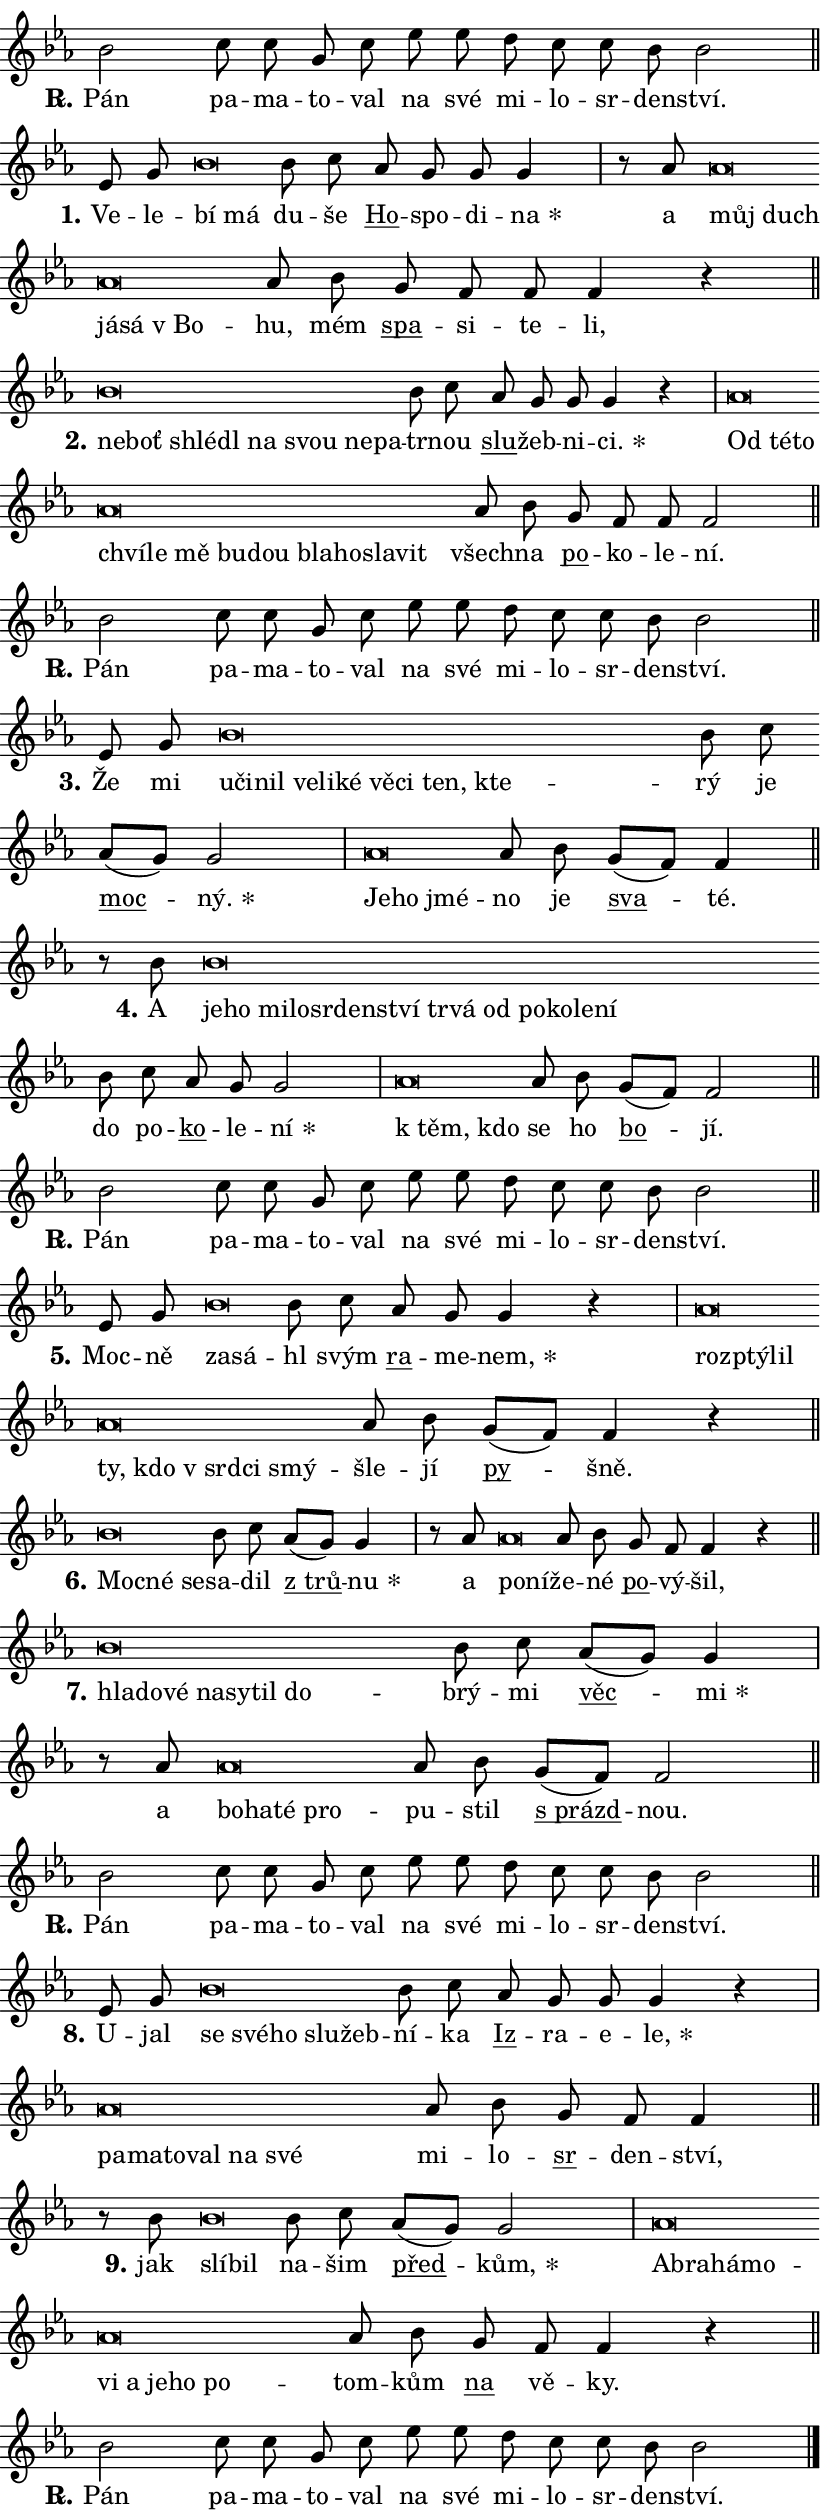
\version "2.24.0"
\header { tagline = "" }
\paper {
  indent = 0\cm
  top-margin = 0\cm
  right-margin = 0.13\cm % to fit lyric hyphens
  bottom-margin = 0\cm
  left-margin = 0\cm
  paper-width = 14\cm
  page-breaking = #ly:one-page-breaking
  system-system-spacing.basic-distance = #11
  score-system-spacing.basic-distance = #11
  ragged-last = ##f
}


%% Author: Thomas Morley
%% https://lists.gnu.org/archive/html/lilypond-user/2020-05/msg00002.html
#(define (line-position grob)
"Returns position of @var[grob} in current system:
   @code{'start}, if at first time-step
   @code{'end}, if at last time-step
   @code{'middle} otherwise
"
  (let* ((col (ly:item-get-column grob))
         (ln (ly:grob-object col 'left-neighbor))
         (rn (ly:grob-object col 'right-neighbor))
         (col-to-check-left (if (ly:grob? ln) ln col))
         (col-to-check-right (if (ly:grob? rn) rn col))
         (break-dir-left
           (and
             (ly:grob-property col-to-check-left 'non-musical #f)
             (ly:item-break-dir col-to-check-left)))
         (break-dir-right
           (and
             (ly:grob-property col-to-check-right 'non-musical #f)
             (ly:item-break-dir col-to-check-right))))
        (cond ((eqv? 1 break-dir-left) 'start)
              ((eqv? -1 break-dir-right) 'end)
              (else 'middle))))

#(define (tranparent-at-line-position vctor)
  (lambda (grob)
  "Relying on @code{line-position} select the relevant enry from @var{vctor}.
Used to determine transparency,"
    (case (line-position grob)
      ((end) (not (vector-ref vctor 0)))
      ((middle) (not (vector-ref vctor 1)))
      ((start) (not (vector-ref vctor 2))))))

noteHeadBreakVisibility =
#(define-music-function (break-visibility)(vector?)
"Makes @code{NoteHead}s transparent relying on @var{break-visibility}"
#{
  \override NoteHead.transparent =
    #(tranparent-at-line-position break-visibility)
#})

#(define delete-ledgers-for-transparent-note-heads
  (lambda (grob)
    "Reads whether a @code{NoteHead} is transparent.
If so this @code{NoteHead} is removed from @code{'note-heads} from
@var{grob}, which is supposed to be @code{LedgerLineSpanner}.
As a result ledgers are not printed for this @code{NoteHead}"
    (let* ((nhds-array (ly:grob-object grob 'note-heads))
           (nhds-list
             (if (ly:grob-array? nhds-array)
                 (ly:grob-array->list nhds-array)
                 '()))
           ;; Relies on the transparent-property being done before
           ;; Staff.LedgerLineSpanner.after-line-breaking is executed.
           ;; This is fragile ...
           (to-keep
             (remove
               (lambda (nhd)
                 (ly:grob-property nhd 'transparent #f))
               nhds-list)))
      ;; TODO find a better method to iterate over grob-arrays, similiar
      ;; to filter/remove etc for lists
      ;; For now rebuilt from scratch
      (set! (ly:grob-object grob 'note-heads)  '())
      (for-each
        (lambda (nhd)
          (ly:pointer-group-interface::add-grob grob 'note-heads nhd))
        to-keep))))

squashNotes = {
  \override NoteHead.X-extent = #'(-0.2 . 0.2)
  \override NoteHead.Y-extent = #'(-0.75 . 0)
  \override NoteHead.stencil =
    #(lambda (grob)
       (let ((pos (ly:grob-property grob 'staff-position)))
         (begin
           (if (< pos -7) (display "ERROR: Lower brevis then expected\n") (display ""))
           (if (<= pos -6) ly:text-interface::print ly:note-head::print))))
}
unSquashNotes = {
  \revert NoteHead.X-extent
  \revert NoteHead.Y-extent
  \revert NoteHead.stencil
}

hideNotes = \noteHeadBreakVisibility #begin-of-line-visible
unHideNotes = \noteHeadBreakVisibility #all-visible

% work-around for resetting accidentals
% https://lilypond.org/doc/v2.23/Documentation/notation/displaying-rhythms#unmetered-music
cadenzaMeasure = {
  \cadenzaOff
  \partial 1024 s1024
  \cadenzaOn
}

#(define-markup-command (accent layout props text) (markup?)
  "Underline accented syllable"
  (interpret-markup layout props
    #{\markup \override #'(offset . 4.3) \underline { #text }#}))

responsum = \markup \concat {
  "R" \hspace #-1.05 \path #0.1 #'((moveto 0 0.07) (lineto 0.9 0.8)) \hspace #0.05 "."
}

spaceSize = #0.6828661417322834 % exact space size for TeX Gyre Schola

\layout {
  \context {
    \Staff
    \remove "Time_signature_engraver"
    \override LedgerLineSpanner.after-line-breaking = #delete-ledgers-for-transparent-note-heads
  }
  \context {
    \Lyrics {
      \override LyricSpace.minimum-distance = \spaceSize
      \override LyricText.font-name = #"TeX Gyre Schola"
      \override LyricText.font-size = 1
      \override StanzaNumber.font-name = #"TeX Gyre Schola Bold"
      \override StanzaNumber.font-size = 1
    }
  }
  \context {
    \Score 
    \override NoteHead.text =
      #(lambda (grob) 
        (let ((pos (ly:grob-property grob 'staff-position)))
          #{\markup {
            \combine
              \halign #-0.55 \raise #(if (= pos -6) 0 0.5) \override #'(thickness . 2) \draw-line #'(3.2 . 0)
              \musicglyph "noteheads.sM1"
          }#}))
  }
}

% magnetic-lyrics.ily
%
%   written by
%     Jean Abou Samra <jean@abou-samra.fr>
%     Werner Lemberg <wl@gnu.org>
%
%   adapted by
%     Jiri Hon <jiri.hon@gmail.com>
%
% Version 2022-Apr-15

% https://www.mail-archive.com/lilypond-user@gnu.org/msg149350.html

#(define (Left_hyphen_pointer_engraver context)
   "Collect syllable-hyphen-syllable occurrences in lyrics and store
them in properties.  This engraver only looks to the left.  For
example, if the lyrics input is @code{foo -- bar}, it does the
following.

@itemize @bullet
@item
Set the @code{text} property of the @code{LyricHyphen} grob between
@q{foo} and @q{bar} to @code{foo}.

@item
Set the @code{left-hyphen} property of the @code{LyricText} grob with
text @q{foo} to the @code{LyricHyphen} grob between @q{foo} and
@q{bar}.
@end itemize

Use this auxiliary engraver in combination with the
@code{lyric-@/text::@/apply-@/magnetic-@/offset!} hook."
   (let ((hyphen #f)
         (text #f))
     (make-engraver
      (acknowledgers
       ((lyric-syllable-interface engraver grob source-engraver)
        (set! text grob)))
      (end-acknowledgers
       ((lyric-hyphen-interface engraver grob source-engraver)
        ;(when (not (grob::has-interface grob 'lyric-space-interface))
          (set! hyphen grob)));)
      ((stop-translation-timestep engraver)
       (when (and text hyphen)
         (ly:grob-set-object! text 'left-hyphen hyphen))
       (set! text #f)
       (set! hyphen #f)))))

#(define (lyric-text::apply-magnetic-offset! grob)
   "If the space between two syllables is less than the value in
property @code{LyricText@/.details@/.squash-threshold}, move the right
syllable to the left so that it gets concatenated with the left
syllable.

Use this function as a hook for
@code{LyricText@/.after-@/line-@/breaking} if the
@code{Left_@/hyphen_@/pointer_@/engraver} is active."
   (let ((hyphen (ly:grob-object grob 'left-hyphen #f)))
     (when hyphen
       (let ((left-text (ly:spanner-bound hyphen LEFT)))
         (when (grob::has-interface left-text 'lyric-syllable-interface)
           (let* ((common (ly:grob-common-refpoint grob left-text X))
                  (this-x-ext (ly:grob-extent grob common X))
                  (left-x-ext
                   (begin
                     ;; Trigger magnetism for left-text.
                     (ly:grob-property left-text 'after-line-breaking)
                     (ly:grob-extent left-text common X)))
                  ;; `delta` is the gap width between two syllables.
                  (delta (- (interval-start this-x-ext)
                            (interval-end left-x-ext)))
                  (details (ly:grob-property grob 'details))
                  (threshold (assoc-get 'squash-threshold details 0.2)))
             (when (< delta threshold)
               (let* (;; We have to manipulate the input text so that
                      ;; ligatures crossing syllable boundaries are not
                      ;; disabled.  For languages based on the Latin
                      ;; script this is essentially a beautification.
                      ;; However, for non-Western scripts it can be a
                      ;; necessity.
                      (lt (ly:grob-property left-text 'text))
                      (rt (ly:grob-property grob 'text))
                      (is-space (grob::has-interface hyphen 'lyric-space-interface))
                      (space (if is-space " " ""))
                      (extra-delta (if is-space spaceSize 0))
                      ;; Append new syllable.
                      (ltrt-space (if (and (string? lt) (string? rt))
                                (string-append lt space rt)
                                (make-concat-markup (list lt space rt))))
                      ;; Right-align `ltrt` to the right side.
                      (ltrt-space-markup (grob-interpret-markup
                               grob
                               (make-translate-markup
                                (cons (interval-length this-x-ext) 0)
                                (make-right-align-markup ltrt-space)))))
                 (begin
                   ;; Don't print `left-text`.
                   (ly:grob-set-property! left-text 'stencil #f)
                   ;; Set text and stencil (which holds all collected
                   ;; syllables so far) and shift it to the left.
                   (ly:grob-set-property! grob 'text ltrt-space)
                   (ly:grob-set-property! grob 'stencil ltrt-space-markup)
                   (ly:grob-translate-axis! grob (- (- delta extra-delta)) X))))))))))


#(define (lyric-hyphen::displace-bounds-first grob)
   ;; Make very sure this callback isn't triggered too early.
   (let ((left (ly:spanner-bound grob LEFT))
         (right (ly:spanner-bound grob RIGHT)))
     (ly:grob-property left 'after-line-breaking)
     (ly:grob-property right 'after-line-breaking)
     (ly:lyric-hyphen::print grob)))

squashThreshold = #0.4

\layout {
  \context {
    \Lyrics
    \consists #Left_hyphen_pointer_engraver
    \override LyricText.after-line-breaking =
      #lyric-text::apply-magnetic-offset!
    \override LyricHyphen.stencil = #lyric-hyphen::displace-bounds-first
    \override LyricText.details.squash-threshold = \squashThreshold
    \override LyricHyphen.minimum-distance = 0
    \override LyricHyphen.minimum-length = \squashThreshold
  }
}

squashText = \override LyricText.details.squash-threshold = 9999
unSquashText = \override LyricText.details.squash-threshold = \squashThreshold

leftText = \override LyricText.self-alignment-X = #LEFT
unLeftText = \revert LyricText.self-alignment-X

starOffset = #(lambda (grob) 
                (let ((x_offset (ly:self-alignment-interface::aligned-on-x-parent grob)))
                  (if (= x_offset 0) 0 (+ x_offset 1.2))))

star = #(define-music-function (syllable)(string?)
"Append star separator at the end of a syllable"
#{
  \once \override LyricText.X-offset = #starOffset
  \lyricmode { \markup {
    #syllable
    \override #'((font-name . "TeX Gyre Schola Bold")) \hspace #0.2 \lower #0.65 \larger "*"
  } }
#})

starAccent = #(define-music-function (syllable)(string?)
"Append star separator at the end of a syllable and make accent"
#{
  \once \override LyricText.X-offset = #starOffset
  \lyricmode { \markup {
    \accent #syllable
    \override #'((font-name . "TeX Gyre Schola Bold")) \hspace #0.2 \lower #0.65 \larger "*"
  } }
#})

breath = #(define-music-function (syllable)(string?)
"Append breathing indicator at the end of a syllable"
#{
  \lyricmode { \markup { #syllable "+" } }
#})

optionalBreath = #(define-music-function (syllable)(string?)
"Append optional breathing indicator at the end of a syllable"
#{
  \lyricmode { \markup { #syllable "(+)" } }
#})


\score {
    <<
        \new Voice = "melody" { \cadenzaOn \key es \major \relative { bes'2 c8 c g c \bar "" es es d c c bes bes2 \cadenzaMeasure \bar "||" \break } }
        \new Lyrics \lyricsto "melody" { \lyricmode { \set stanza = \responsum
Pán pa -- ma -- to -- val na své mi -- lo -- sr -- den -- ství. } }
    >>
    \layout {}
}

\score {
    <<
        \new Voice = "melody" { \cadenzaOn \key es \major \relative { es'8 g \bar "" \squashNotes bes\breve*1/16 \hideNotes \breve*1/16 \bar "" \unHideNotes \unSquashNotes bes8 c \bar "" as g g g4 \cadenzaMeasure \bar "|" r8 as8 \squashNotes as\breve*1/16 \hideNotes \breve*1/16 \bar "" \breve*1/16 \bar "" \breve*1/16 \breve*1/16 \bar "" \unHideNotes \unSquashNotes as8 bes \bar "" g f f f4 r \cadenzaMeasure \bar "||" \break } }
        \new Lyrics \lyricsto "melody" { \lyricmode { \set stanza = "1."
Ve -- le -- \leftText bí \squashText má \unLeftText \unSquashText du -- še \markup \accent Ho -- spo -- di -- \star na a \leftText můj \squashText duch já -- sá "v Bo" -- \unLeftText \unSquashText hu, mém \markup \accent spa -- si -- te -- li, } }
    >>
    \layout {}
}

\score {
    <<
        \new Voice = "melody" { \cadenzaOn \key es \major \relative { \squashNotes bes'\breve*1/16 \hideNotes \breve*1/16 \bar "" \breve*1/16 \bar "" \breve*1/16 \bar "" \breve*1/16 \bar "" \breve*1/16 \bar "" \breve*1/16 \breve*1/16 \bar "" \unHideNotes \unSquashNotes bes8 c \bar "" as g g g4 r \cadenzaMeasure \bar "|" \squashNotes as\breve*1/16 \hideNotes \breve*1/16 \bar "" \breve*1/16 \bar "" \breve*1/16 \bar "" \breve*1/16 \bar "" \breve*1/16 \bar "" \breve*1/16 \bar "" \breve*1/16 \bar "" \breve*1/16 \bar "" \breve*1/16 \bar "" \breve*1/16 \breve*1/16 \bar "" \unHideNotes \unSquashNotes as8 bes \bar "" g f f f2 \cadenzaMeasure \bar "||" \break } }
        \new Lyrics \lyricsto "melody" { \lyricmode { \set stanza = "2."
\leftText ne -- \squashText boť shlé -- dl na svou ne -- pa -- \unLeftText \unSquashText tr -- nou \markup \accent slu -- žeb -- ni -- \star ci. \leftText Od \squashText té -- to chví -- le mě bu -- dou bla -- ho -- sla -- vit \unLeftText \unSquashText všech -- na \markup \accent po -- ko -- le -- ní. } }
    >>
    \layout {}
}

\score {
    <<
        \new Voice = "melody" { \cadenzaOn \key es \major \relative { bes'2 c8 c g c \bar "" es es d c c bes bes2 \cadenzaMeasure \bar "||" \break } }
        \new Lyrics \lyricsto "melody" { \lyricmode { \set stanza = \responsum
Pán pa -- ma -- to -- val na své mi -- lo -- sr -- den -- ství. } }
    >>
    \layout {}
}

\score {
    <<
        \new Voice = "melody" { \cadenzaOn \key es \major \relative { es'8 g \bar "" \squashNotes bes\breve*1/16 \hideNotes \breve*1/16 \bar "" \breve*1/16 \bar "" \breve*1/16 \bar "" \breve*1/16 \bar "" \breve*1/16 \bar "" \breve*1/16 \bar "" \breve*1/16 \bar "" \breve*1/16 \breve*1/16 \bar "" \unHideNotes \unSquashNotes bes8 c \bar "" as[( g)] g2 \cadenzaMeasure \bar "|" \squashNotes as\breve*1/16 \hideNotes \breve*1/16 \breve*1/16 \bar "" \unHideNotes \unSquashNotes as8 bes \bar "" g[( f)] f4 \cadenzaMeasure \bar "||" \break } }
        \new Lyrics \lyricsto "melody" { \lyricmode { \set stanza = "3."
Že mi \leftText u -- \squashText či -- nil ve -- li -- ké vě -- ci ten, kte -- \unLeftText \unSquashText rý je \markup \accent moc -- \star ný. \leftText Je -- \squashText ho jmé -- \unLeftText \unSquashText no je \markup \accent sva -- té. } }
    >>
    \layout {}
}

\score {
    <<
        \new Voice = "melody" { \cadenzaOn \key es \major \relative { r8 bes'8 \squashNotes bes\breve*1/16 \hideNotes \breve*1/16 \bar "" \breve*1/16 \bar "" \breve*1/16 \bar "" \breve*1/16 \bar "" \breve*1/16 \bar "" \breve*1/16 \bar "" \breve*1/16 \bar "" \breve*1/16 \bar "" \breve*1/16 \bar "" \breve*1/16 \bar "" \breve*1/16 \bar "" \breve*1/16 \breve*1/16 \bar "" \unHideNotes \unSquashNotes bes8 c \bar "" as g g2 \cadenzaMeasure \bar "|" \squashNotes as\breve*1/16 \hideNotes \breve*1/16 \bar "" \unHideNotes \unSquashNotes as8 bes \bar "" g[( f)] f2 \cadenzaMeasure \bar "||" \break } }
        \new Lyrics \lyricsto "melody" { \lyricmode { \set stanza = "4."
A \leftText je -- \squashText ho mi -- lo -- sr -- den -- ství tr -- vá od po -- ko -- le -- ní \unLeftText \unSquashText do po -- \markup \accent ko -- le -- \star ní \leftText "k těm," \squashText kdo \unLeftText \unSquashText se ho \markup \accent bo -- jí. } }
    >>
    \layout {}
}

\score {
    <<
        \new Voice = "melody" { \cadenzaOn \key es \major \relative { bes'2 c8 c g c \bar "" es es d c c bes bes2 \cadenzaMeasure \bar "||" \break } }
        \new Lyrics \lyricsto "melody" { \lyricmode { \set stanza = \responsum
Pán pa -- ma -- to -- val na své mi -- lo -- sr -- den -- ství. } }
    >>
    \layout {}
}

\score {
    <<
        \new Voice = "melody" { \cadenzaOn \key es \major \relative { es'8 g \bar "" \squashNotes bes\breve*1/16 \hideNotes \breve*1/16 \bar "" \unHideNotes \unSquashNotes bes8 c \bar "" as g g4 r \cadenzaMeasure \bar "|" \squashNotes as\breve*1/16 \hideNotes \breve*1/16 \bar "" \breve*1/16 \bar "" \breve*1/16 \bar "" \breve*1/16 \bar "" \breve*1/16 \bar "" \breve*1/16 \breve*1/16 \bar "" \unHideNotes \unSquashNotes as8 bes \bar "" g[( f)] f4 r \cadenzaMeasure \bar "||" \break } }
        \new Lyrics \lyricsto "melody" { \lyricmode { \set stanza = "5."
Moc -- ně \leftText za -- \squashText sá -- \unLeftText \unSquashText hl svým \markup \accent ra -- me -- \star nem, \leftText roz -- \squashText ptý -- lil ty, kdo "v srd" -- ci smý -- \unLeftText \unSquashText šle -- jí \markup \accent py -- šně. } }
    >>
    \layout {}
}

\score {
    <<
        \new Voice = "melody" { \cadenzaOn \key es \major \relative { \squashNotes bes'\breve*1/16 \hideNotes \breve*1/16 \breve*1/16 \bar "" \unHideNotes \unSquashNotes bes8 c \bar "" as[( g)] g4 \cadenzaMeasure \bar "|" r8 as8 \squashNotes as\breve*1/16 \hideNotes \breve*1/16 \bar "" \unHideNotes \unSquashNotes as8 bes \bar "" g f f4 r \cadenzaMeasure \bar "||" \break } }
        \new Lyrics \lyricsto "melody" { \lyricmode { \set stanza = "6."
\leftText Moc -- \squashText né se -- \unLeftText \unSquashText sa -- dil \markup \accent "z trů" -- \star nu a \leftText po -- \squashText ní -- \unLeftText \unSquashText že -- né \markup \accent po -- vý -- šil, } }
    >>
    \layout {}
}

\score {
    <<
        \new Voice = "melody" { \cadenzaOn \key es \major \relative { \squashNotes bes'\breve*1/16 \hideNotes \breve*1/16 \bar "" \breve*1/16 \bar "" \breve*1/16 \bar "" \breve*1/16 \bar "" \breve*1/16 \breve*1/16 \bar "" \unHideNotes \unSquashNotes bes8 c \bar "" as[( g)] g4 \cadenzaMeasure \bar "|" r8 as8 \squashNotes as\breve*1/16 \hideNotes \breve*1/16 \bar "" \breve*1/16 \breve*1/16 \bar "" \unHideNotes \unSquashNotes as8 bes \bar "" g[( f)] f2 \cadenzaMeasure \bar "||" \break } }
        \new Lyrics \lyricsto "melody" { \lyricmode { \set stanza = "7."
\leftText hla -- \squashText do -- vé na -- sy -- til do -- \unLeftText \unSquashText brý -- mi \markup \accent věc -- \star mi a \leftText bo -- \squashText ha -- té pro -- \unLeftText \unSquashText pu -- stil \markup \accent "s prázd" -- nou. } }
    >>
    \layout {}
}

\score {
    <<
        \new Voice = "melody" { \cadenzaOn \key es \major \relative { bes'2 c8 c g c \bar "" es es d c c bes bes2 \cadenzaMeasure \bar "||" \break } }
        \new Lyrics \lyricsto "melody" { \lyricmode { \set stanza = \responsum
Pán pa -- ma -- to -- val na své mi -- lo -- sr -- den -- ství. } }
    >>
    \layout {}
}

\score {
    <<
        \new Voice = "melody" { \cadenzaOn \key es \major \relative { es'8 g \bar "" \squashNotes bes\breve*1/16 \hideNotes \breve*1/16 \bar "" \breve*1/16 \bar "" \breve*1/16 \breve*1/16 \bar "" \unHideNotes \unSquashNotes bes8 c \bar "" as g g g4 r \cadenzaMeasure \bar "|" \squashNotes as\breve*1/16 \hideNotes \breve*1/16 \bar "" \breve*1/16 \bar "" \breve*1/16 \bar "" \breve*1/16 \breve*1/16 \bar "" \unHideNotes \unSquashNotes as8 bes \bar "" g f f4 \cadenzaMeasure \bar "||" \break } }
        \new Lyrics \lyricsto "melody" { \lyricmode { \set stanza = "8."
U -- jal \leftText se \squashText své -- ho slu -- žeb -- \unLeftText \unSquashText ní -- ka \markup \accent Iz -- ra -- e -- \star le, \leftText pa -- \squashText ma -- to -- val na své \unLeftText \unSquashText mi -- lo -- \markup \accent sr -- den -- ství, } }
    >>
    \layout {}
}

\score {
    <<
        \new Voice = "melody" { \cadenzaOn \key es \major \relative { r8 bes'8 \squashNotes bes\breve*1/16 \hideNotes \breve*1/16 \bar "" \unHideNotes \unSquashNotes bes8 c \bar "" as[( g)] g2 \cadenzaMeasure \bar "|" \squashNotes as\breve*1/16 \hideNotes \breve*1/16 \bar "" \breve*1/16 \bar "" \breve*1/16 \bar "" \breve*1/16 \bar "" \breve*1/16 \bar "" \breve*1/16 \bar "" \breve*1/16 \breve*1/16 \bar "" \unHideNotes \unSquashNotes as8 bes \bar "" g f f4 r \cadenzaMeasure \bar "||" \break } }
        \new Lyrics \lyricsto "melody" { \lyricmode { \set stanza = "9."
jak \leftText slí -- \squashText bil \unLeftText \unSquashText na -- šim \markup \accent před -- \star kům, \leftText Ab -- \squashText ra -- há -- mo -- vi a je -- ho po -- \unLeftText \unSquashText tom -- kům \markup \accent na vě -- ky. } }
    >>
    \layout {}
}

\score {
    <<
        \new Voice = "melody" { \cadenzaOn \key es \major \relative { bes'2 c8 c g c \bar "" es es d c c bes bes2 \cadenzaMeasure \bar "||" \break } \bar "|." }
        \new Lyrics \lyricsto "melody" { \lyricmode { \set stanza = \responsum
Pán pa -- ma -- to -- val na své mi -- lo -- sr -- den -- ství. } }
    >>
    \layout {}
}
